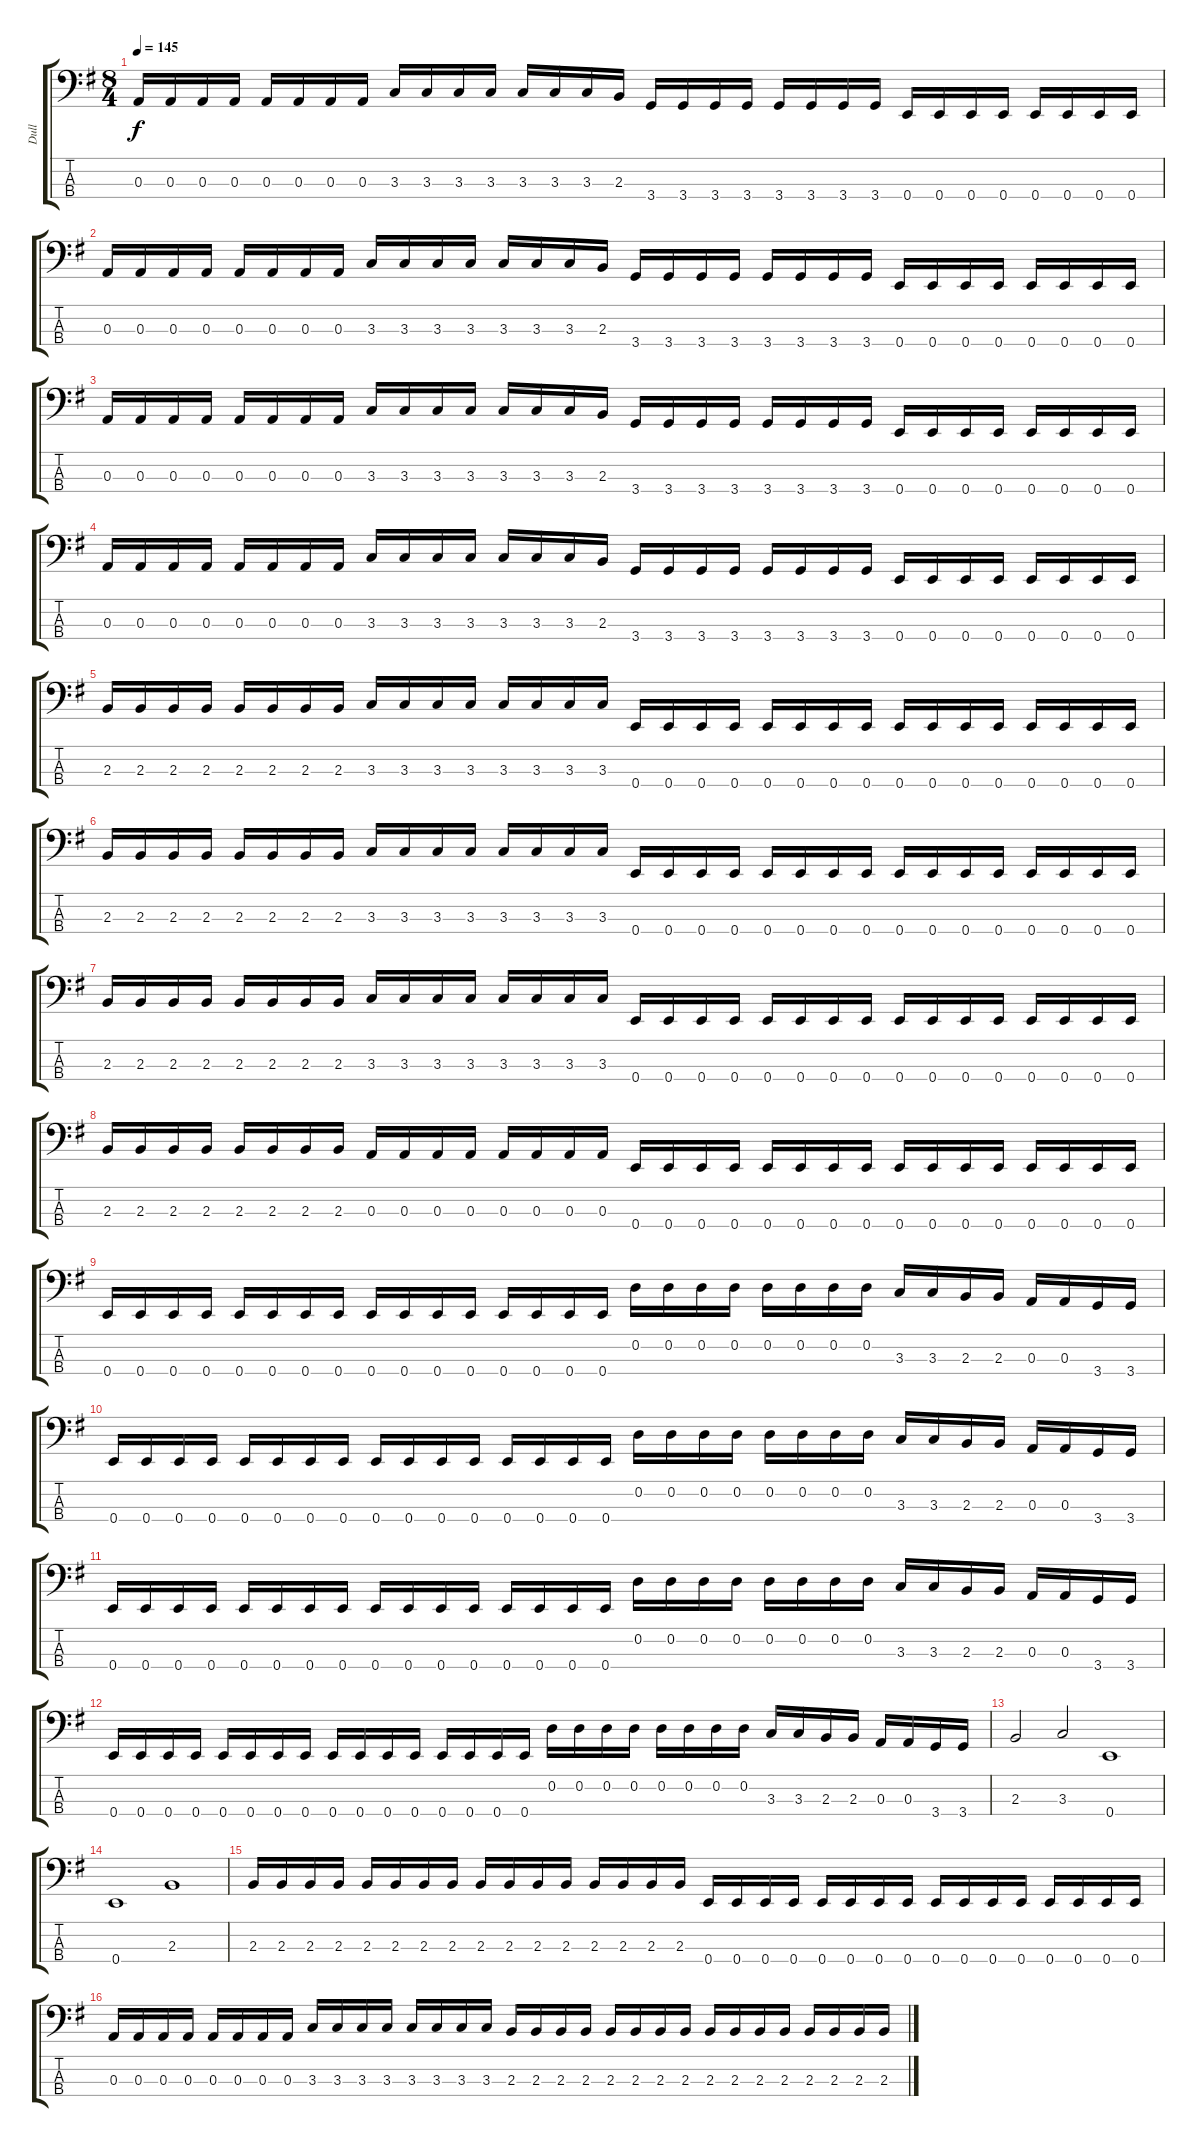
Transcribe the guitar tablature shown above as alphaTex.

\track ("Dull" "Dull") {instrument electricbassfinger}
\staff {score tabs}
\tuning (G2 D2 A1 E1) {hide}
\ts (8 4)
\tempo 145
\clef f4
\ks eminor
0.3.16{dy f} 0.3.16 0.3.16 0.3.16 0.3.16 0.3.16 0.3.16 0.3.16 3.3.16 3.3.16 3.3.16 3.3.16 3.3.16 3.3.16 3.3.16 2.3.16 3.4.16 3.4.16 3.4.16 3.4.16 3.4.16 3.4.16 3.4.16 3.4.16 0.4.16 0.4.16 0.4.16 0.4.16 0.4.16 0.4.16 0.4.16 0.4.16 |
0.3.16 0.3.16 0.3.16 0.3.16 0.3.16 0.3.16 0.3.16 0.3.16 3.3.16 3.3.16 3.3.16 3.3.16 3.3.16 3.3.16 3.3.16 2.3.16 3.4.16 3.4.16 3.4.16 3.4.16 3.4.16 3.4.16 3.4.16 3.4.16 0.4.16 0.4.16 0.4.16 0.4.16 0.4.16 0.4.16 0.4.16 0.4.16 |
0.3.16 0.3.16 0.3.16 0.3.16 0.3.16 0.3.16 0.3.16 0.3.16 3.3.16 3.3.16 3.3.16 3.3.16 3.3.16 3.3.16 3.3.16 2.3.16 3.4.16 3.4.16 3.4.16 3.4.16 3.4.16 3.4.16 3.4.16 3.4.16 0.4.16 0.4.16 0.4.16 0.4.16 0.4.16 0.4.16 0.4.16 0.4.16 |
0.3.16 0.3.16 0.3.16 0.3.16 0.3.16 0.3.16 0.3.16 0.3.16 3.3.16 3.3.16 3.3.16 3.3.16 3.3.16 3.3.16 3.3.16 2.3.16 3.4.16 3.4.16 3.4.16 3.4.16 3.4.16 3.4.16 3.4.16 3.4.16 0.4.16 0.4.16 0.4.16 0.4.16 0.4.16 0.4.16 0.4.16 0.4.16 |
2.3.16 2.3.16 2.3.16 2.3.16 2.3.16 2.3.16 2.3.16 2.3.16 3.3.16 3.3.16 3.3.16 3.3.16 3.3.16 3.3.16 3.3.16 3.3.16 0.4.16 0.4.16 0.4.16 0.4.16 0.4.16 0.4.16 0.4.16 0.4.16 0.4.16 0.4.16 0.4.16 0.4.16 0.4.16 0.4.16 0.4.16 0.4.16 |
2.3.16 2.3.16 2.3.16 2.3.16 2.3.16 2.3.16 2.3.16 2.3.16 3.3.16 3.3.16 3.3.16 3.3.16 3.3.16 3.3.16 3.3.16 3.3.16 0.4.16 0.4.16 0.4.16 0.4.16 0.4.16 0.4.16 0.4.16 0.4.16 0.4.16 0.4.16 0.4.16 0.4.16 0.4.16 0.4.16 0.4.16 0.4.16 |
2.3.16 2.3.16 2.3.16 2.3.16 2.3.16 2.3.16 2.3.16 2.3.16 3.3.16 3.3.16 3.3.16 3.3.16 3.3.16 3.3.16 3.3.16 3.3.16 0.4.16 0.4.16 0.4.16 0.4.16 0.4.16 0.4.16 0.4.16 0.4.16 0.4.16 0.4.16 0.4.16 0.4.16 0.4.16 0.4.16 0.4.16 0.4.16 |
2.3.16 2.3.16 2.3.16 2.3.16 2.3.16 2.3.16 2.3.16 2.3.16 0.3.16 0.3.16 0.3.16 0.3.16 0.3.16 0.3.16 0.3.16 0.3.16 0.4.16 0.4.16 0.4.16 0.4.16 0.4.16 0.4.16 0.4.16 0.4.16 0.4.16 0.4.16 0.4.16 0.4.16 0.4.16 0.4.16 0.4.16 0.4.16 |
0.4.16 0.4.16 0.4.16 0.4.16 0.4.16 0.4.16 0.4.16 0.4.16 0.4.16 0.4.16 0.4.16 0.4.16 0.4.16 0.4.16 0.4.16 0.4.16 0.2.16 0.2.16 0.2.16 0.2.16 0.2.16 0.2.16 0.2.16 0.2.16 3.3.16 3.3.16 2.3.16 2.3.16 0.3.16 0.3.16 3.4.16 3.4.16 |
0.4.16 0.4.16 0.4.16 0.4.16 0.4.16 0.4.16 0.4.16 0.4.16 0.4.16 0.4.16 0.4.16 0.4.16 0.4.16 0.4.16 0.4.16 0.4.16 0.2.16 0.2.16 0.2.16 0.2.16 0.2.16 0.2.16 0.2.16 0.2.16 3.3.16 3.3.16 2.3.16 2.3.16 0.3.16 0.3.16 3.4.16 3.4.16 |
0.4.16 0.4.16 0.4.16 0.4.16 0.4.16 0.4.16 0.4.16 0.4.16 0.4.16 0.4.16 0.4.16 0.4.16 0.4.16 0.4.16 0.4.16 0.4.16 0.2.16 0.2.16 0.2.16 0.2.16 0.2.16 0.2.16 0.2.16 0.2.16 3.3.16 3.3.16 2.3.16 2.3.16 0.3.16 0.3.16 3.4.16 3.4.16 |
0.4.16 0.4.16 0.4.16 0.4.16 0.4.16 0.4.16 0.4.16 0.4.16 0.4.16 0.4.16 0.4.16 0.4.16 0.4.16 0.4.16 0.4.16 0.4.16 0.2.16 0.2.16 0.2.16 0.2.16 0.2.16 0.2.16 0.2.16 0.2.16 3.3.16 3.3.16 2.3.16 2.3.16 0.3.16 0.3.16 3.4.16 3.4.16 |
2.3.2 3.3.2 0.4.1 |
0.4.1 2.3.1 |
2.3.16 2.3.16 2.3.16 2.3.16 2.3.16 2.3.16 2.3.16 2.3.16 2.3.16 2.3.16 2.3.16 2.3.16 2.3.16 2.3.16 2.3.16 2.3.16 0.4.16 0.4.16 0.4.16 0.4.16 0.4.16 0.4.16 0.4.16 0.4.16 0.4.16 0.4.16 0.4.16 0.4.16 0.4.16 0.4.16 0.4.16 0.4.16 |
0.3.16 0.3.16 0.3.16 0.3.16 0.3.16 0.3.16 0.3.16 0.3.16 3.3.16 3.3.16 3.3.16 3.3.16 3.3.16 3.3.16 3.3.16 3.3.16 2.3.16 2.3.16 2.3.16 2.3.16 2.3.16 2.3.16 2.3.16 2.3.16 2.3.16 2.3.16 2.3.16 2.3.16 2.3.16 2.3.16 2.3.16 2.3.16
